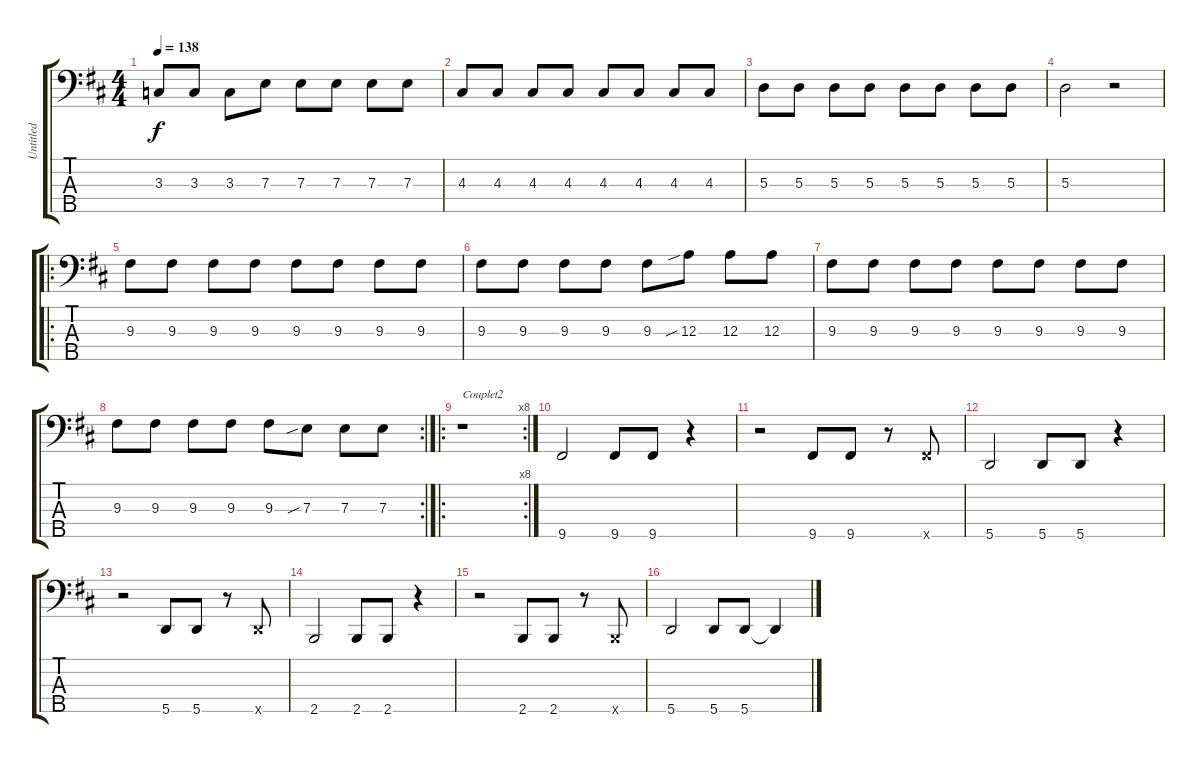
\track ("Untitled" "Untitled") {instrument electricbassfinger}
\staff {score tabs}
\tuning (G2 D2 A1 E1 A0) {hide}
\ts (4 4)
\tempo 138
\clef f4
\ks d
3.3.8{dy f} 3.3.8 3.3.8 7.3.8 7.3.8 7.3.8 7.3.8 7.3.8 |
4.3.8 4.3.8 4.3.8 4.3.8 4.3.8 4.3.8 4.3.8 4.3.8 |
5.3.8 5.3.8 5.3.8 5.3.8 5.3.8 5.3.8 5.3.8 5.3.8 |
5.3.2 r.2 |
\ro
9.3.8 9.3.8 9.3.8 9.3.8 9.3.8 9.3.8 9.3.8 9.3.8 |
9.3.8 9.3.8 9.3.8 9.3.8 9.3.8 12.3{sib}.8 12.3.8 12.3.8 |
9.3.8 9.3.8 9.3.8 9.3.8 9.3.8 9.3.8 9.3.8 9.3.8 |
\rc 2
9.3.8 9.3.8 9.3.8 9.3.8 9.3.8 7.3{sib}.8 7.3.8 7.3.8 |
\ro
\rc 8
r.1{txt "Couplet2"} |
9.5.2 9.5.8 9.5.8 r.4 |
r.2 9.5.8 9.5.8 r.8 9.5{x}.8 |
5.5.2 5.5.8 5.5.8 r.4 |
r.2 5.5.8 5.5.8 r.8 5.5{x}.8 |
2.5.2 2.5.8 2.5.8 r.4 |
r.2 2.5.8 2.5.8 r.8 2.5{x}.8 |
5.5.2 5.5.8 5.5.8 5.5{t}.4
